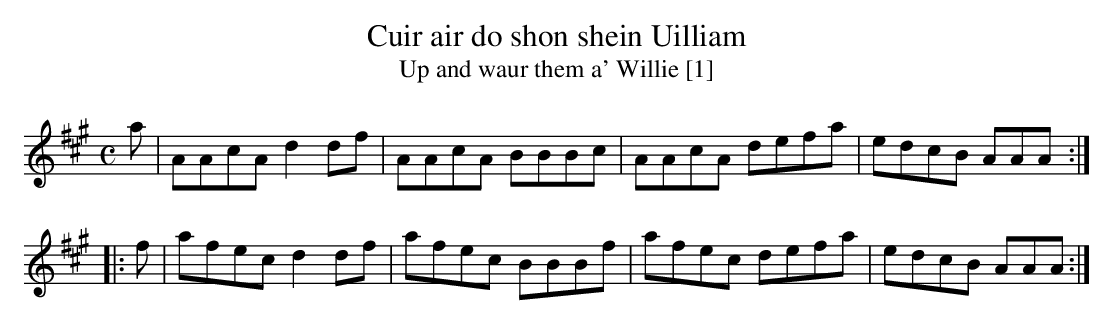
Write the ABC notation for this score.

X:1
T:Cuir air do shon shein Uilliam
T:Up and waur them a' Willie [1]
M:C
L:1/8
K:A
a|AAcA d2 df|AAcA BBBc|AAcA defa|edcB AAA:|
|:f|afec d2 df|afec BBBf|afec defa|edcB AAA:|]
